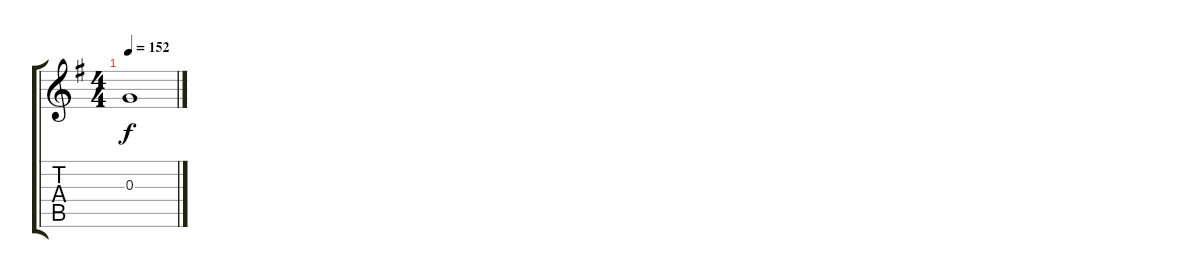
\track "" {instrument acousticguitarnylon}
\staff {score tabs}
\tuning (E4 B3 G3 D3 A2 E2) {hide}
\ts (4 4)
\tempo 152
\clef g2
\ks g
0.3{t}.1{dy f}
